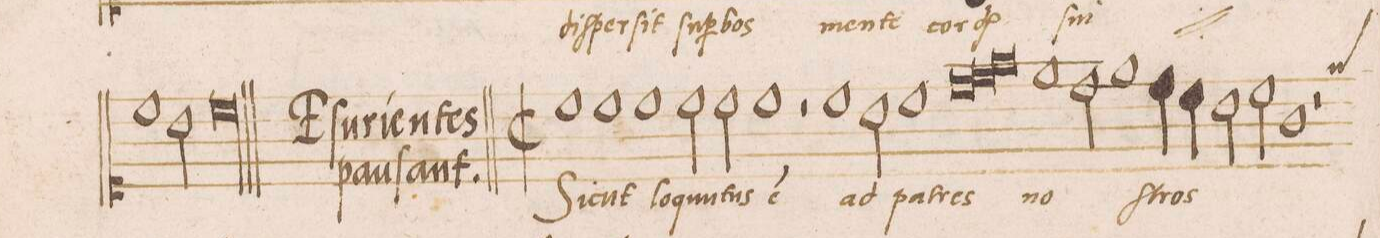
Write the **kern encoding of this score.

**kern	**text	**text
*I"DISCANTVS	*	*
*clefC1	*	*
*k[]	*	*
*met(0)	*	*
*M3/1	*	*
1cc	su-	.
2b\	.	.
=91	=91	=91
0cc	-i	.
1ryy	.	.
*	*Xij	*
=92||	=92||	=92||
*M2/1	*	*
*met(c|)	*	*
0ryy	.	.
=93	=93	=93
0ryy	.	.
=94	=94	=94
0ryy	.	.
=95	=95	=95
0ryy	.	.
=96	=96	=96
0ryy	.	.
=97	=97	=97
0ryy	.	.
=98	=98	=98
0ryy	.	.
=99	=99	=99
0ryy	.	.
=100	=100	=100
0ryy	.	.
=101	=101	=101
0ryy	.	.
=102	=102	=102
0ryy	.	.
=103	=103	=103
0ryy	.	.
=104	=104	=104
0ryy	.	.
=105	=105	=105
0ryy	.	.
=106	=106	=106
0ryy	.	.
=107	=107	=107
0ryy	.	.
=108	=108	=108
0ryy	.	.
=109	=109	=109
0ryy	.	.
=110	=110	=110
0ryy	.	.
=111	=111	=111
0ryy	.	.
=112	=112	=112
0ryy	.	.
=113	=113	=113
0ryy	.	.
=114	=114	=114
0ryy	.	.
=115	=115	=115
0ryy	.	.
=116	=116	=116
0ryy	.	.
=117	=117	=117
0ryy	.	.
=118	=118	=118
0ryy	.	.
=119	=119	=119
0ryy	.	.
=120	=120	=120
0ryy	.	.
=121	=121	=121
0ryy	.	.
=122	=122	=122
0ryy	.	.
=123	=123	=123
0ryy	.	.
=124||	=124||	=124||
*M2/1	*	*
*met(c|)	*	*
1cc	Si-	.
1cc	-cut	.
=125	=125	=125
1cc	lo-	.
2cc\	-quu-	.
2cc\	-tus	.
=126	=126	=126
1cc	e(st)	.
2r	.	.
1cc\	ad	.
=127	=127	=127
2b\	pa-	.
1cc	-tres	.
=128	=128	=128
0dd	.	.
=129	=129	=129
0ee	.	.
=130	=130	=130
0ff	.	.
=131	=131	=131
1ee	no-	.
2dd\	.	.
1ee\	.	.
=132	=132	=132
4dd\	-ſtros	.
4cc\	.	.
2b\	.	.
2cc\	.	.
=133	=133	=133
1g	.	.
*custos:ee	*	*
2r	.	.
*-	*-	*-
